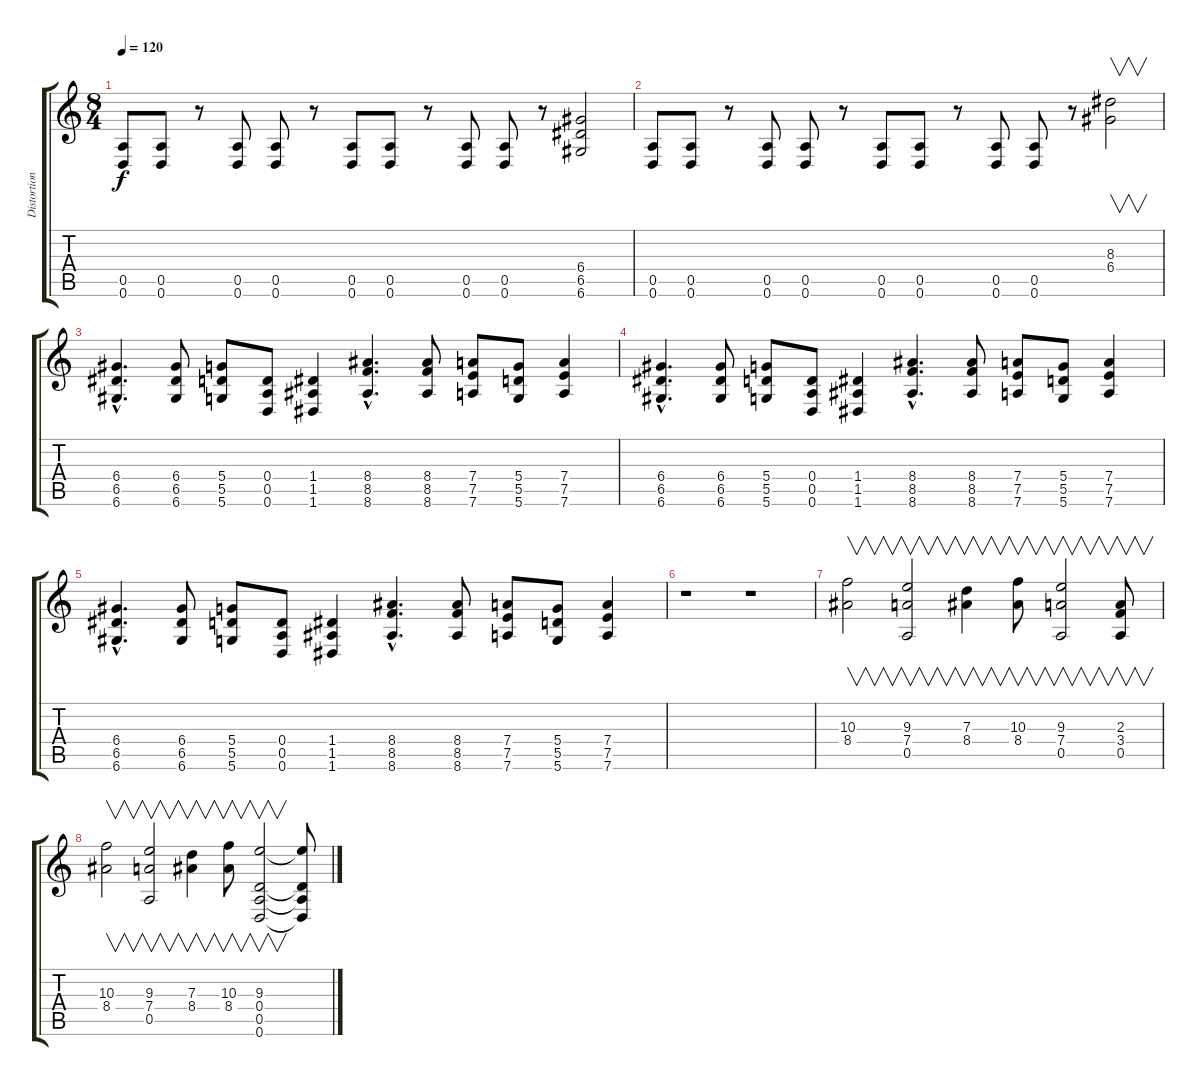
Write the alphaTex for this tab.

\track ("Distortion" "Distortion") {instrument distortionguitar}
\staff {score tabs}
\tuning (E4 B3 G3 D3 A2 D2) {hide}
\ts (8 4)
\tempo 120
\clef g2
\ks c
(0.5 0.6).8{dy f} (0.5 0.6).8 r.8 (0.5 0.6).8 (0.5 0.6).8 r.8 (0.5 0.6).8 (0.5 0.6).8 r.8 (0.5 0.6).8 (0.5 0.6).8 r.8 (6.4 6.5 6.6).2 |
(0.5 0.6).8 (0.5 0.6).8 r.8 (0.5 0.6).8 (0.5 0.6).8 r.8 (0.5 0.6).8 (0.5 0.6).8 r.8 (0.5 0.6).8 (0.5 0.6).8 r.8 (8.3 6.4).2{v} |
(6.4{hac} 6.5{hac} 6.6{hac}).4{d} (6.4 6.5 6.6).8 (5.4 5.5 5.6).8 (0.4 0.5 0.6).8 (1.4 1.5 1.6).4 (8.4{hac} 8.5{hac} 8.6{hac}).4{d} (8.4 8.5 8.6).8 (7.4 7.5 7.6).8 (5.4 5.5 5.6).8 (7.4 7.5 7.6).4 |
(6.4{hac} 6.5{hac} 6.6{hac}).4{d} (6.4 6.5 6.6).8 (5.4 5.5 5.6).8 (0.4 0.5 0.6).8 (1.4 1.5 1.6).4 (8.4{hac} 8.5{hac} 8.6{hac}).4{d} (8.4 8.5 8.6).8 (7.4 7.5 7.6).8 (5.4 5.5 5.6).8 (7.4 7.5 7.6).4 |
(6.4{hac} 6.5{hac} 6.6{hac}).4{d} (6.4 6.5 6.6).8 (5.4 5.5 5.6).8 (0.4 0.5 0.6).8 (1.4 1.5 1.6).4 (8.4{hac} 8.5{hac} 8.6{hac}).4{d} (8.4 8.5 8.6).8 (7.4 7.5 7.6).8 (5.4 5.5 5.6).8 (7.4 7.5 7.6).4 |
r.1 r.1 |
(10.3 8.4).2{v} (9.3 7.4 0.5).2{v} (7.3 8.4).4{v} (10.3 8.4).8{v} (9.3 7.4 0.5).2{v} (2.3 3.4 0.5).8{v} |
(10.3 8.4).2{v} (9.3 7.4 0.5).2{v} (7.3 8.4).4{v} (10.3 8.4).8{v} (9.3 0.4 0.5 0.6).2{v} (9.3{t} 0.4{t} 0.5{t} 0.6{t}).8
